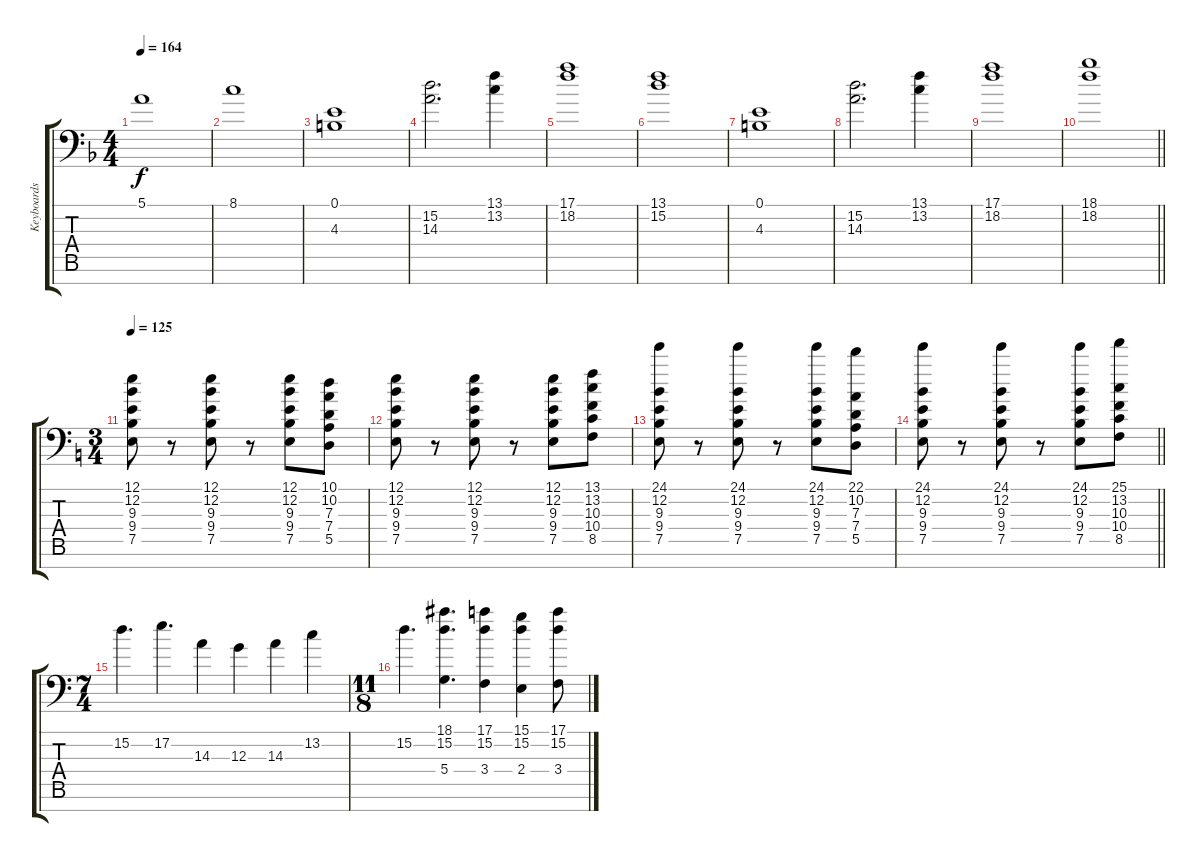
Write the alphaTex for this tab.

\track ("Keyboards 2" "Keyboards ") {instrument stringensemble1}
\staff {score tabs}
\tuning (E4 B3 G3 D3 A2 E2 A1) {hide}
\ts (4 4)
\tempo 164
\clef f4
\ks f
5.1.1{dy f} |
8.1.1 |
(0.1 4.3).1 |
(15.2 14.3).2{d} (13.1 13.2).4 |
(17.1 18.2).1 |
(13.1 15.2).1 |
(0.1 4.3).1 |
(15.2 14.3).2{d} (13.1 13.2).4 |
(17.1 18.2).1 |
\barLineRight lightlight
(18.1 18.2).1 |
\ts (3 4)
\tempo 125
\ks c
(12.1 12.2 9.3 9.4 7.5).8 r.8 (12.1 12.2 9.3 9.4 7.5).8 r.8 (12.1 12.2 9.3 9.4 7.5).8 (10.1 10.2 7.3 7.4 5.5).8 |
(12.1 12.2 9.3 9.4 7.5).8 r.8 (12.1 12.2 9.3 9.4 7.5).8 r.8 (12.1 12.2 9.3 9.4 7.5).8 (13.1 13.2 10.3 10.4 8.5).8 |
(24.1 12.2 9.3 9.4 7.5).8 r.8 (24.1 12.2 9.3 9.4 7.5).8 r.8 (24.1 12.2 9.3 9.4 7.5).8 (22.1 10.2 7.3 7.4 5.5).8 |
\barLineRight lightlight
(24.1 12.2 9.3 9.4 7.5).8 r.8 (24.1 12.2 9.3 9.4 7.5).8 r.8 (24.1 12.2 9.3 9.4 7.5).8 (25.1 13.2 10.3 10.4 8.5).8 |
\ts (7 4)
15.2.4{d volume 5} 17.2.4{d} 14.3.4 12.3.4 14.3.4 13.2.4 |
\ts (11 8)
15.2.4{d} (18.1 15.2 5.4).4{d} (17.1 15.2 3.4).4 (15.1 15.2 2.4).4 (17.1 15.2 3.4).8
